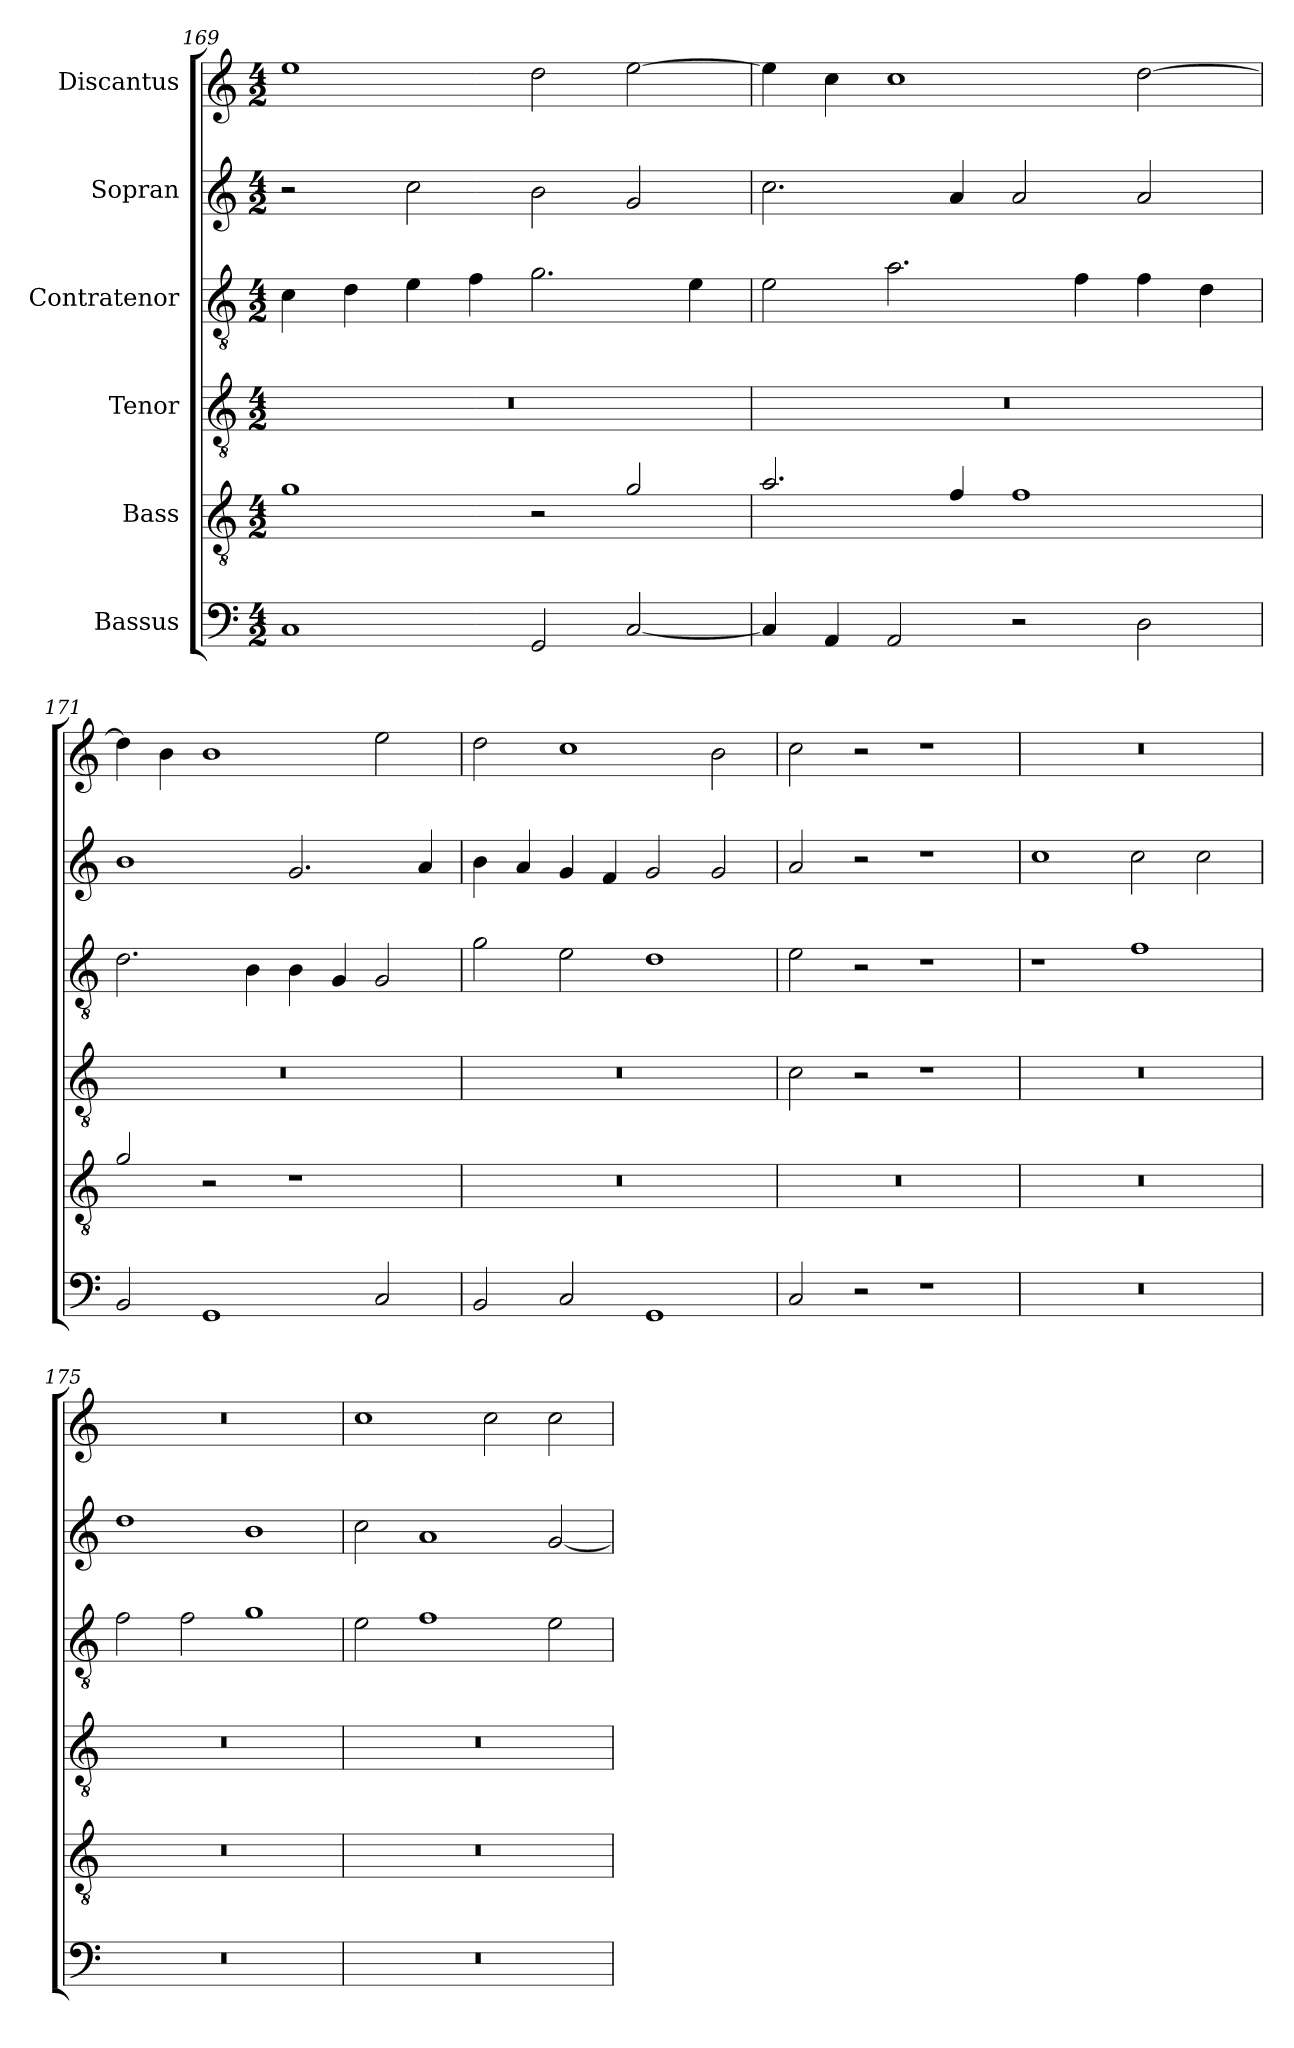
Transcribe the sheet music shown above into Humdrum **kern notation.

**kern	**kern	**kern	**kern	**kern	**kern
*part6	*part5	*part4	*part3	*part2	*part1
*staff6	*staff5	*staff4	*staff3	*staff2	*staff1
*I"Bassus	*I"Bass	*I"Tenor	*I"Contratenor	*I"Sopran	*I"Discantus
*clefF4	*clefGv2	*clefGv2	*clefGv2	*clefG2	*clefG2
*k[]	*k[]	*k[]	*k[]	*k[]	*k[]
*M4/2	*M4/2	*M4/2	*M4/2	*M4/2	*M4/2
=169	=169	=169	=169	=169	=169
1C/	1g/	0r	4c\	2r	1ee\
.	.	.	4d\	.	.
.	.	.	4e\	2cc\	.
.	.	.	4f\	.	.
2GG/	2r	.	2.g\	2b\	2dd\
[2C/	2g/	.	.	2g/	[2ee\
.	.	.	4e\	.	.
=170	=170	=170	=170	=170	=170
4C/]	2.a/	0r	2e\	2.cc\	4ee\]
4AA/	.	.	.	.	4cc\
2AA/	.	.	2.a\	.	1cc\
.	4f/	.	.	4a/	.
2r	1f/	.	.	2a/	.
.	.	.	4f\	.	.
2D\	.	.	4f\	2a/	[2dd\
.	.	.	4d\	.	.
=171	=171	=171	=171	=171	=171
2BB/	2g/	0r	2.d\	1b\	4dd\]
.	.	.	.	.	4b\
1GG/	2r	.	.	.	1b\
.	.	.	4B\	.	.
.	1r	.	4B\	2.g/	.
.	.	.	4G/	.	.
2C/	.	.	2G/	.	2ee\
.	.	.	.	4a/	.
=172	=172	=172	=172	=172	=172
2BB/	0r	0r	2g\	4b\	2dd\
.	.	.	.	4a/	.
2C/	.	.	2e\	4g/	1cc\
.	.	.	.	4f/	.
1GG/	.	.	1d\	2g/	.
.	.	.	.	2g/	2b\
=173	=173	=173	=173	=173	=173
2C/	0r	2c\	2e\	2a/	2cc\
2r	.	2r	2r	2r	2r
1r	.	1r	1r	1r	1r
=174	=174	=174	=174	=174	=174
0r	0r	0r	1r	1cc\	0r
.	.	.	1f\	2cc\	.
.	.	.	.	2cc\	.
=175	=175	=175	=175	=175	=175
0r	0r	0r	2f\	1dd\	0r
.	.	.	2f\	.	.
.	.	.	1g\	1b\	.
=176	=176	=176	=176	=176	=176
0r	0r	0r	2e\	2cc\	1cc\
.	.	.	1f\	1a/	.
.	.	.	.	.	2cc\
.	.	.	2e\	[2g/	2cc\
=	=	=	=	=	=
*-	*-	*-	*-	*-	*-
